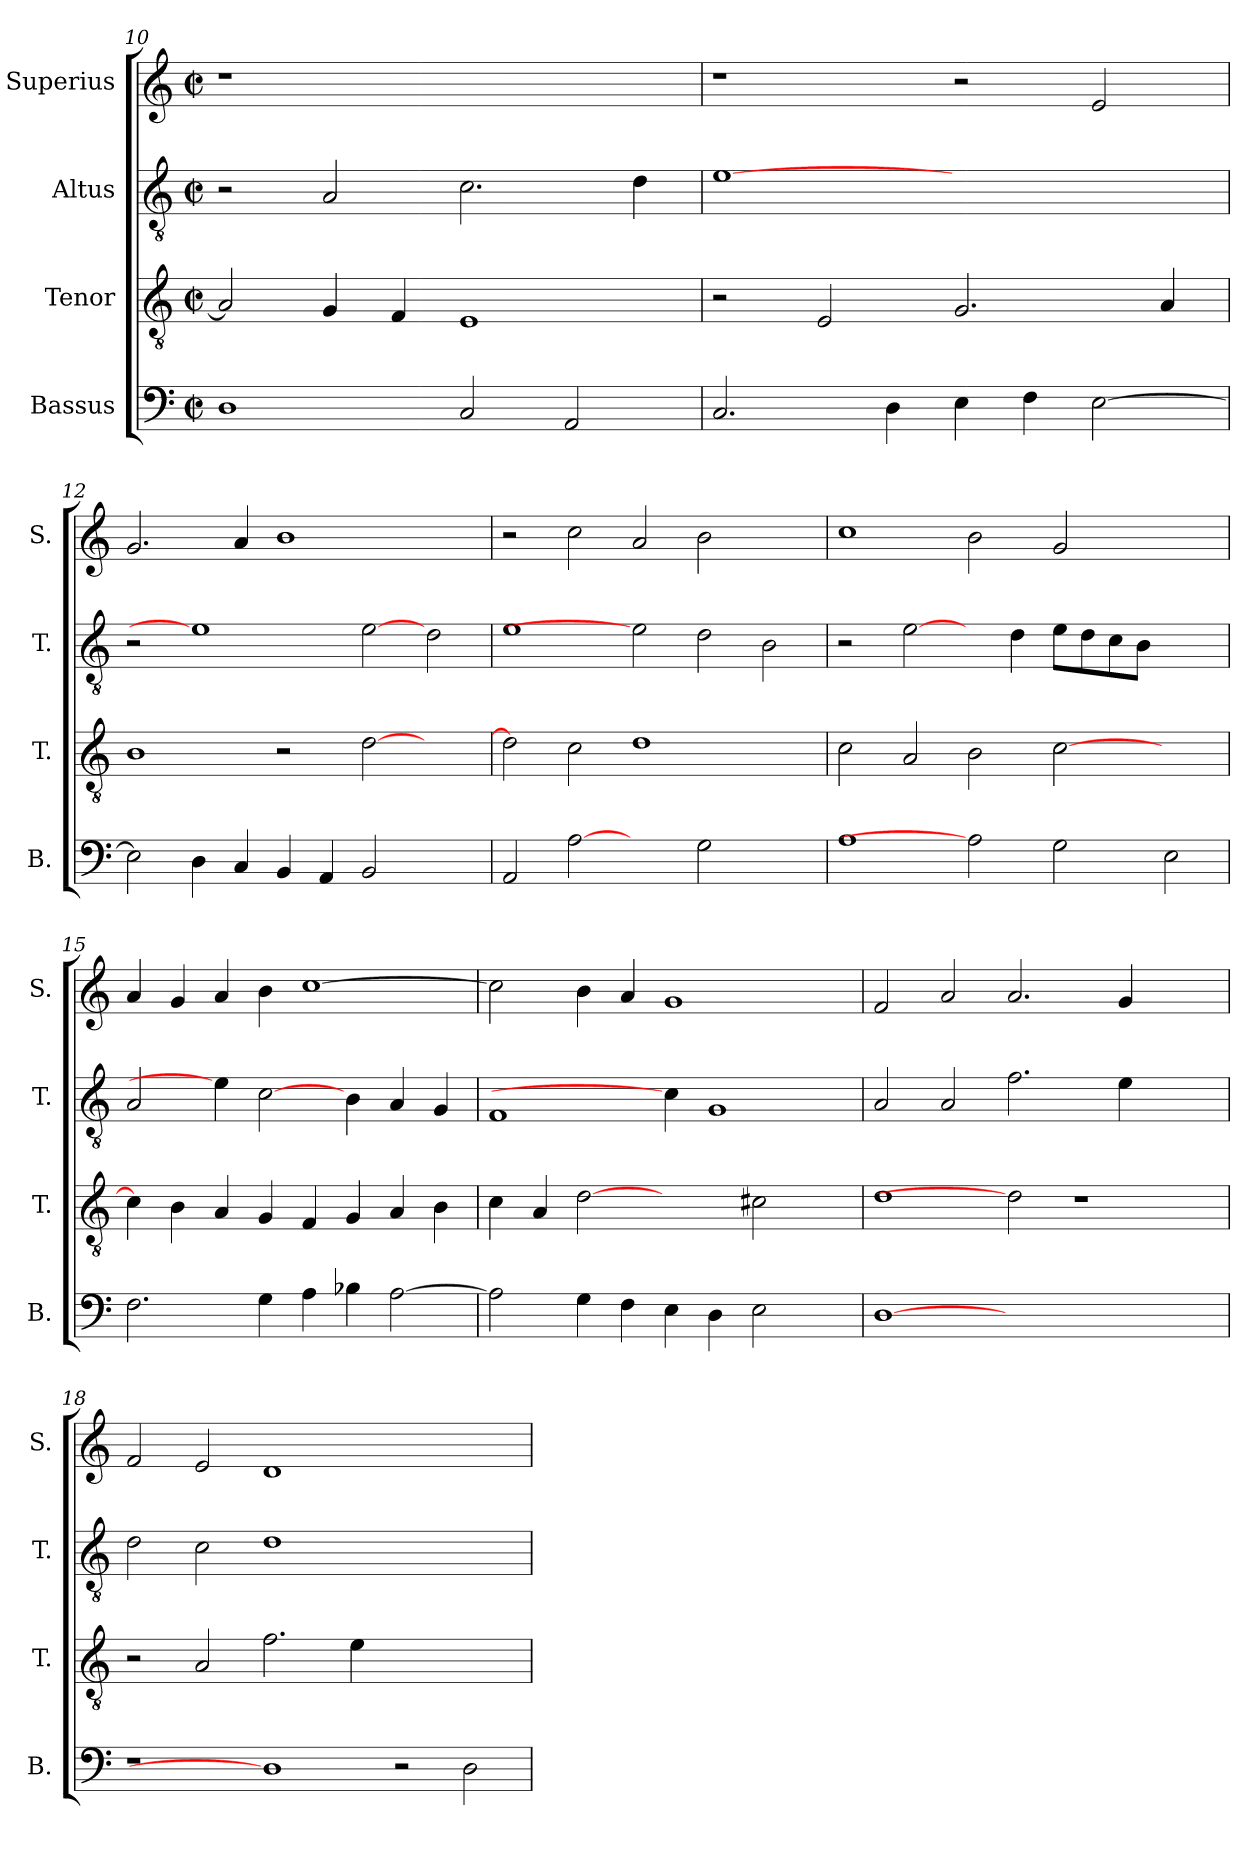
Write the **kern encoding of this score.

**kern	**kern	**kern	**kern
*part4	*part3	*part2	*part1
*staff4	*staff3	*staff2	*staff1
*I"Bassus	*I"Tenor	*I"Altus	*I"Superius
*I'B.	*I'T.	*I'T.	*I'S.
*clefF4	*clefGv2	*clefGv2	*clefG2
*	*ITrd7c12	*ITrd7c12	*
*k[]	*k[]	*k[]	*k[]
*C:	*C:	*C:	*C:
*M2/2	*M2/2	*M2/2	*M2/2
*met(c|)	*met(c|)	*met(c|)	*met(c|)
=10	=10	=10	=10
!	!	!	!LO:N:vis=1
1Di	2AAi/]	2r	1r
.	4GGi/	2AAi/	.
.	4FFi/	.	.
2Ci/	1EEi	2.Ci\	1ryy
2AAi/	.	.	.
.	.	4Di\	.
!!LO:LB:g=z
=11	=11	=11	=11
2.Ci/	2r	[1Ei	1r
.	2EEi/	.	.
4Di\	.	.	.
4Ei\	2.GGi/	1ryy	2r
4Fi\	.	.	.
[>2Ei\	.	.	2ei/
.	4AAi/	.	.
=12	=12	=12	=12
2Ei\]	1BBi	2r	2.gi/
4Di\	.	1Ei]	.
4Ci/	.	.	4ai/
4BBi/	2r	.	1bi
4AAi/	.	.	.
2BBi/	[>2Di\	[2Ei	.
2ryy	2ryy	2Di\	2ryy
=13	=13	=13	=13
2AAi/	2Di\]	1Ei	2r
[2Ai	2Ci\	.	2cci\
2ryy	1Di	2Ei]	2ai/
2Gi\	.	2Di\	2bi\
2ryy	2ryy	2BBi\	2ryy
=14	=14	=14	=14
1Ai	2Ci\	2r	1cci
.	2AAi/	[2Ei\	.
2Ai]	2BBi\	4ryy	2bi\
.	.	4Di\	.
2Gi\	[>2Ci\	8Ei\L	2gi/
.	.	8Di\	.
.	.	8Ci\	.
.	.	8BBi\J	.
2Ei\	2ryy	2ryy	2ryy
!!LO:PB:g=z
=15	=15	=15	=15
2.Fi\	4Ci\]	2AAi/	4ai/
.	4BBi\	.	4gi/
.	4AAi/	4Ei\]	4ai/
4Gi\	4GGi/	[2Ci\	4bi\
4Ai\	4FFi/	.	[>1cci
4B-Xi\	4GGi/	4BBi\	.
[>2Ai\	4AAi/	4AAi/	.
.	4BBi\	4GGi/	.
=16	=16	=16	=16
2Ai\]	4Ci\	1FFi	2cci\]
.	4AAi/	.	.
4Gi\	[2Di	.	4bi\
4Fi\	.	.	4ai/
4Ei\	2ryy	4Ci\]	1gi
4Di\	.	1GGi	.
2Ei\	2C#Xi\	.	.
4ryy	4ryy	.	4ryy
=17	=17	=17	=17
[1Di	1Di	2AAi/	2fi/
.	.	2AAi/	2ai/
1.ryy	2Di]	2.Fi\	2.ai/
.	1r	.	.
.	.	4Ei\	4gi/
.	.	2ryy	2ryy
=18	=18	=18	=18
1r	2r	2Di\	2fi/
.	2AAi/	2Ci\	2ei/
1Di]	2.Fi\	1Di	1di
.	4Ei\	.	.
2r	1ryy	1ryy	1ryy
2Di\	.	.	.
=	=	=	=
*-	*-	*-	*-
